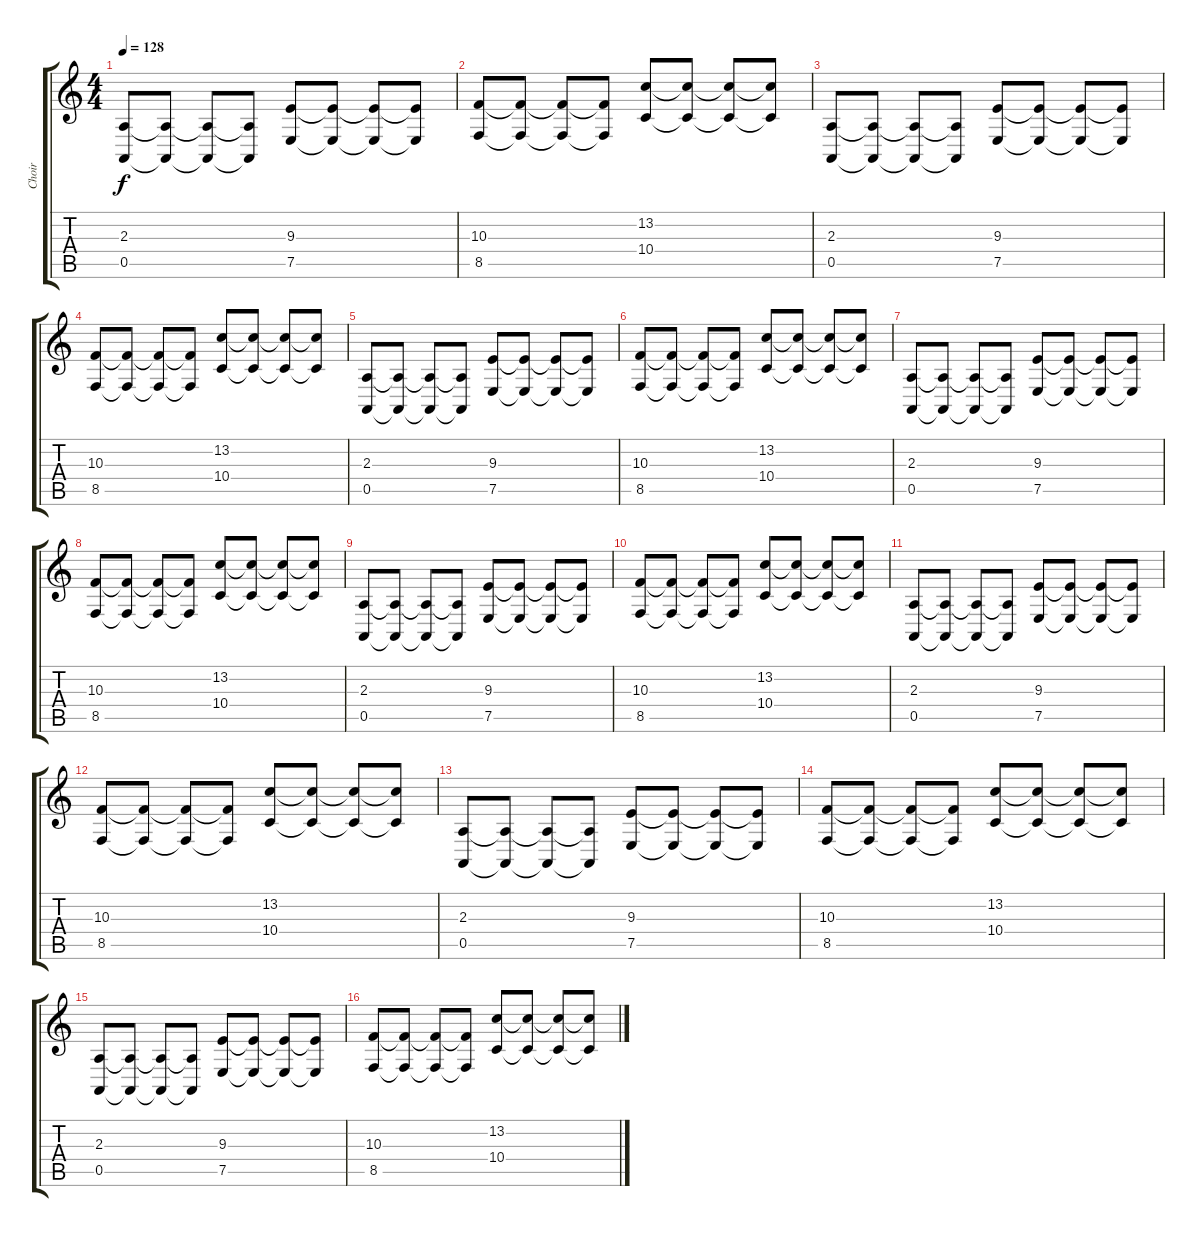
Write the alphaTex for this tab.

\track ("Choir" "Choir") {instrument choiraahs}
\staff {score tabs}
\tuning (E4 B3 G3 D3 A2 E2) {hide}
\ts (4 4)
\tempo 128
\clef g2
\ks c
(2.3 0.5).8{dy f} (2.3{t} 0.5{t}).8 (2.3{t} 0.5{t}).8 (2.3{t} 0.5{t}).8 (9.3 7.5).8 (9.3{t} 7.5{t}).8 (9.3{t} 7.5{t}).8 (9.3{t} 7.5{t}).8 |
(10.3 8.5).8 (10.3{t} 8.5{t}).8 (10.3{t} 8.5{t}).8 (10.3{t} 8.5{t}).8 (13.2 10.4).8 (13.2{t} 10.4{t}).8 (13.2{t} 10.4{t}).8 (13.2{t} 10.4{t}).8 |
(2.3 0.5).8 (2.3{t} 0.5{t}).8 (2.3{t} 0.5{t}).8 (2.3{t} 0.5{t}).8 (9.3 7.5).8 (9.3{t} 7.5{t}).8 (9.3{t} 7.5{t}).8 (9.3{t} 7.5{t}).8 |
(10.3 8.5).8 (10.3{t} 8.5{t}).8 (10.3{t} 8.5{t}).8 (10.3{t} 8.5{t}).8 (13.2 10.4).8 (13.2{t} 10.4{t}).8 (13.2{t} 10.4{t}).8 (13.2{t} 10.4{t}).8 |
(2.3 0.5).8 (2.3{t} 0.5{t}).8 (2.3{t} 0.5{t}).8 (2.3{t} 0.5{t}).8 (9.3 7.5).8 (9.3{t} 7.5{t}).8 (9.3{t} 7.5{t}).8 (9.3{t} 7.5{t}).8 |
(10.3 8.5).8 (10.3{t} 8.5{t}).8 (10.3{t} 8.5{t}).8 (10.3{t} 8.5{t}).8 (13.2 10.4).8 (13.2{t} 10.4{t}).8 (13.2{t} 10.4{t}).8 (13.2{t} 10.4{t}).8 |
(2.3 0.5).8 (2.3{t} 0.5{t}).8 (2.3{t} 0.5{t}).8 (2.3{t} 0.5{t}).8 (9.3 7.5).8 (9.3{t} 7.5{t}).8 (9.3{t} 7.5{t}).8 (9.3{t} 7.5{t}).8 |
(10.3 8.5).8 (10.3{t} 8.5{t}).8 (10.3{t} 8.5{t}).8 (10.3{t} 8.5{t}).8 (13.2 10.4).8 (13.2{t} 10.4{t}).8 (13.2{t} 10.4{t}).8 (13.2{t} 10.4{t}).8 |
(2.3 0.5).8 (2.3{t} 0.5{t}).8 (2.3{t} 0.5{t}).8 (2.3{t} 0.5{t}).8 (9.3 7.5).8 (9.3{t} 7.5{t}).8 (9.3{t} 7.5{t}).8 (9.3{t} 7.5{t}).8 |
(10.3 8.5).8 (10.3{t} 8.5{t}).8 (10.3{t} 8.5{t}).8 (10.3{t} 8.5{t}).8 (13.2 10.4).8 (13.2{t} 10.4{t}).8 (13.2{t} 10.4{t}).8 (13.2{t} 10.4{t}).8 |
(2.3 0.5).8 (2.3{t} 0.5{t}).8 (2.3{t} 0.5{t}).8 (2.3{t} 0.5{t}).8 (9.3 7.5).8 (9.3{t} 7.5{t}).8 (9.3{t} 7.5{t}).8 (9.3{t} 7.5{t}).8 |
(10.3 8.5).8 (10.3{t} 8.5{t}).8 (10.3{t} 8.5{t}).8 (10.3{t} 8.5{t}).8 (13.2 10.4).8 (13.2{t} 10.4{t}).8 (13.2{t} 10.4{t}).8 (13.2{t} 10.4{t}).8 |
(2.3 0.5).8 (2.3{t} 0.5{t}).8 (2.3{t} 0.5{t}).8 (2.3{t} 0.5{t}).8 (9.3 7.5).8 (9.3{t} 7.5{t}).8 (9.3{t} 7.5{t}).8 (9.3{t} 7.5{t}).8 |
(10.3 8.5).8 (10.3{t} 8.5{t}).8 (10.3{t} 8.5{t}).8 (10.3{t} 8.5{t}).8 (13.2 10.4).8 (13.2{t} 10.4{t}).8 (13.2{t} 10.4{t}).8 (13.2{t} 10.4{t}).8 |
(2.3 0.5).8 (2.3{t} 0.5{t}).8 (2.3{t} 0.5{t}).8 (2.3{t} 0.5{t}).8 (9.3 7.5).8 (9.3{t} 7.5{t}).8 (9.3{t} 7.5{t}).8 (9.3{t} 7.5{t}).8 |
(10.3 8.5).8 (10.3{t} 8.5{t}).8 (10.3{t} 8.5{t}).8 (10.3{t} 8.5{t}).8 (13.2 10.4).8 (13.2{t} 10.4{t}).8 (13.2{t} 10.4{t}).8 (13.2{t} 10.4{t}).8
